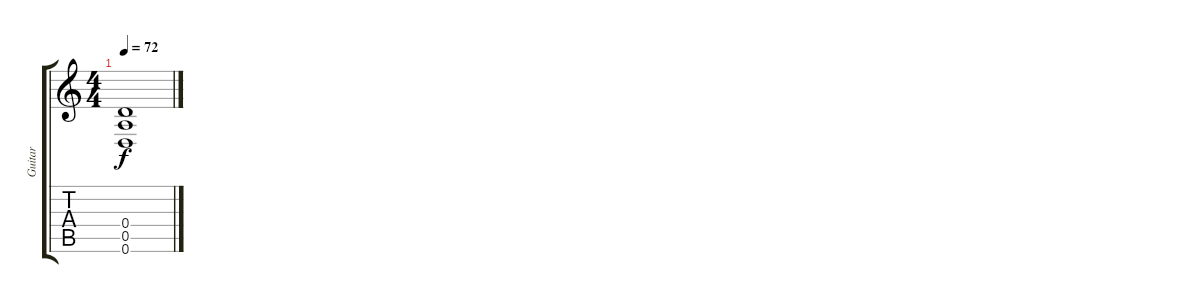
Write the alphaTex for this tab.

\track ("Guitar" "Guitar") {instrument overdrivenguitar}
\staff {score tabs}
\tuning (E4 B3 G3 D3 A2 D2) {hide}
\ts (4 4)
\tempo 72
\clef g2
\ks c
(0.4 0.5 0.6).1{dy f}
